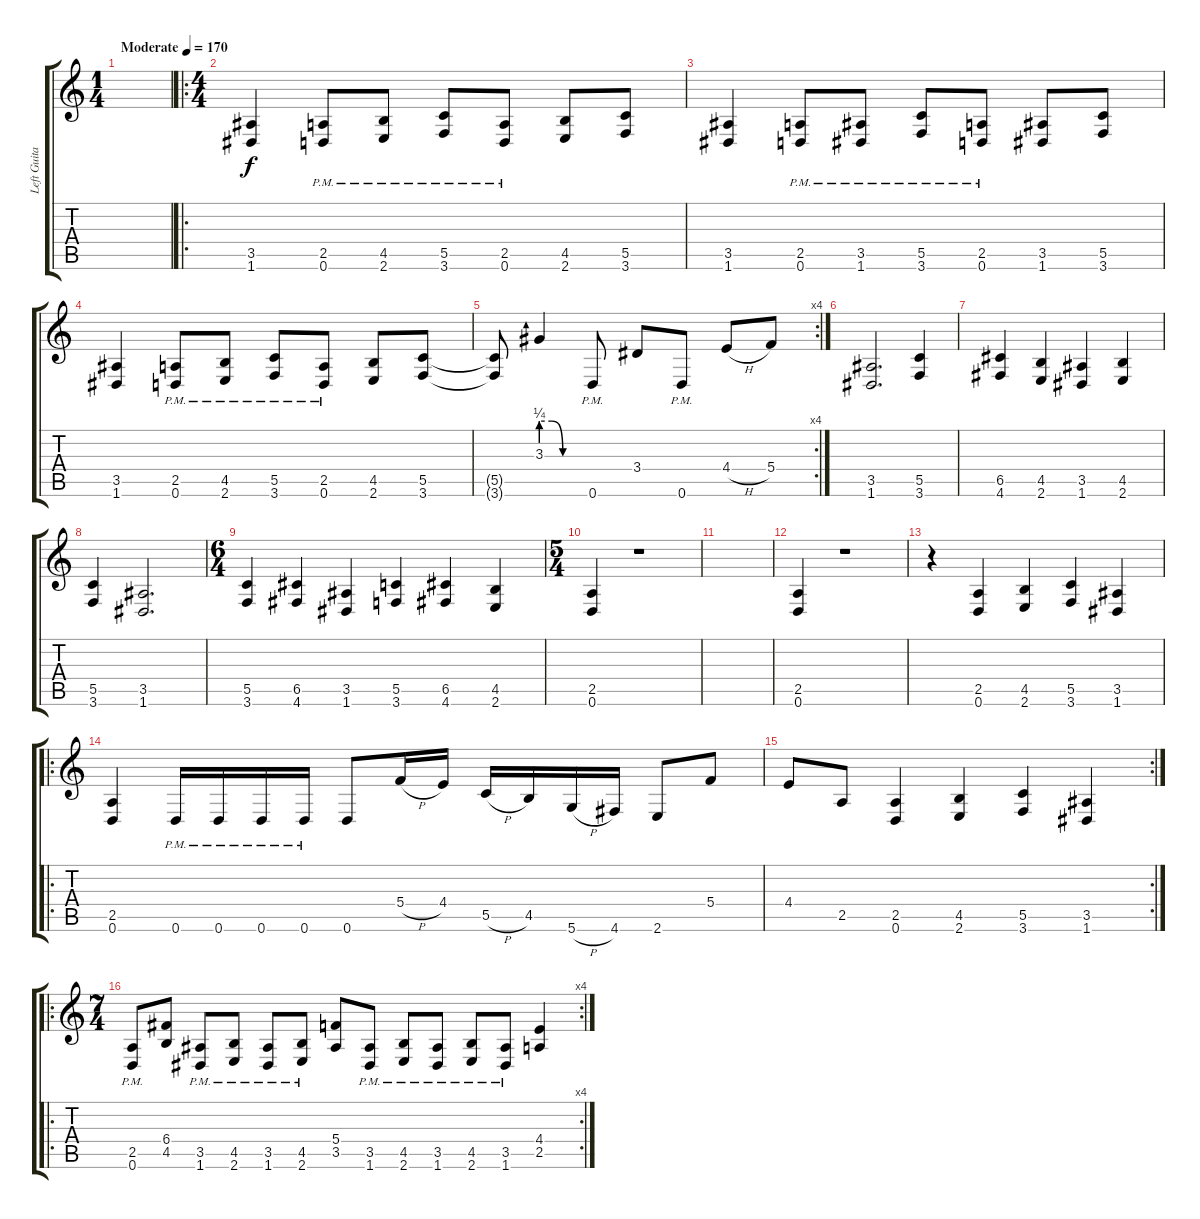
\track ("Left Guitar" "Left Guita") {instrument distortionguitar}
\staff {score tabs}
\tuning (D4 A3 F3 C3 G2 D2) {hide}
\ts (1 4)
\tempo (170 "Moderate")
\clef g2
\ks c
|
\ro
\ts (4 4)
(3.5 1.6).4 (2.5{pm} 0.6{pm}).8 (4.5{pm} 2.6{pm}).8 (5.5{pm} 3.6{pm}).8 (2.5{pm} 0.6{pm}).8 (4.5 2.6).8 (5.5 3.6).8 |
(3.5 1.6).4 (2.5{pm} 0.6{pm}).8 (3.5{pm} 1.6{pm}).8 (5.5{pm} 3.6{pm}).8 (2.5{pm} 0.6{pm}).8 (3.5 1.6).8 (5.5 3.6).8 |
(3.5 1.6).4 (2.5{pm} 0.6{pm}).8 (4.5{pm} 2.6{pm}).8 (5.5{pm} 3.6{pm}).8 (2.5{pm} 0.6{pm}).8 (4.5 2.6).8 (5.5 3.6).8 |
\rc 4
(5.5{t} 3.6{t}).8 3.3{be (custom 0 1 15 1 30 0 60 0)}.4 0.6{pm}.8 3.4.8 0.6{pm}.8 4.4{h}.8 5.4.8 |
(3.5 1.6).2{d} (5.5 3.6).4 |
(6.5 4.6).4 (4.5 2.6).4 (3.5 1.6).4 (4.5 2.6).4 |
(5.5 3.6).4 (3.5 1.6).2{d} |
\ts (6 4)
(5.5 3.6).4 (6.5 4.6).4 (3.5 1.6).4 (5.5 3.6).4 (6.5 4.6).4 (4.5 2.6).4 |
\ts (5 4)
(2.5 0.6).4 r.1 |
|
(2.5 0.6).4 r.1 |
r.4 (2.5 0.6).4 (4.5 2.6).4 (5.5 3.6).4 (3.5 1.6).4 |
\ro
(2.5 0.6).4 0.6{pm}.16 0.6{pm}.16 0.6{pm}.16 0.6{pm}.16 0.6.8 5.4{h}.16 4.4.16 5.5{h}.16 4.5.16 5.6{h}.16 4.6.16 2.6.8 5.4.8 |
\rc 2
4.4.8 2.5.8 (2.5 0.6).4 (4.5 2.6).4 (5.5 3.6).4 (3.5 1.6).4 |
\ro
\rc 4
\ts (7 4)
(2.5{pm} 0.6{pm}).8 (6.4 4.5).8 (3.5{pm} 1.6{pm}).8 (4.5{pm} 2.6{pm}).8 (3.5{pm} 1.6{pm}).8 (4.5{pm} 2.6{pm}).8 (5.4 3.5).8 (3.5{pm} 1.6{pm}).8 (4.5{pm} 2.6{pm}).8 (3.5{pm} 1.6{pm}).8 (4.5{pm} 2.6{pm}).8 (3.5{pm} 1.6{pm}).8 (4.4 2.5).4
